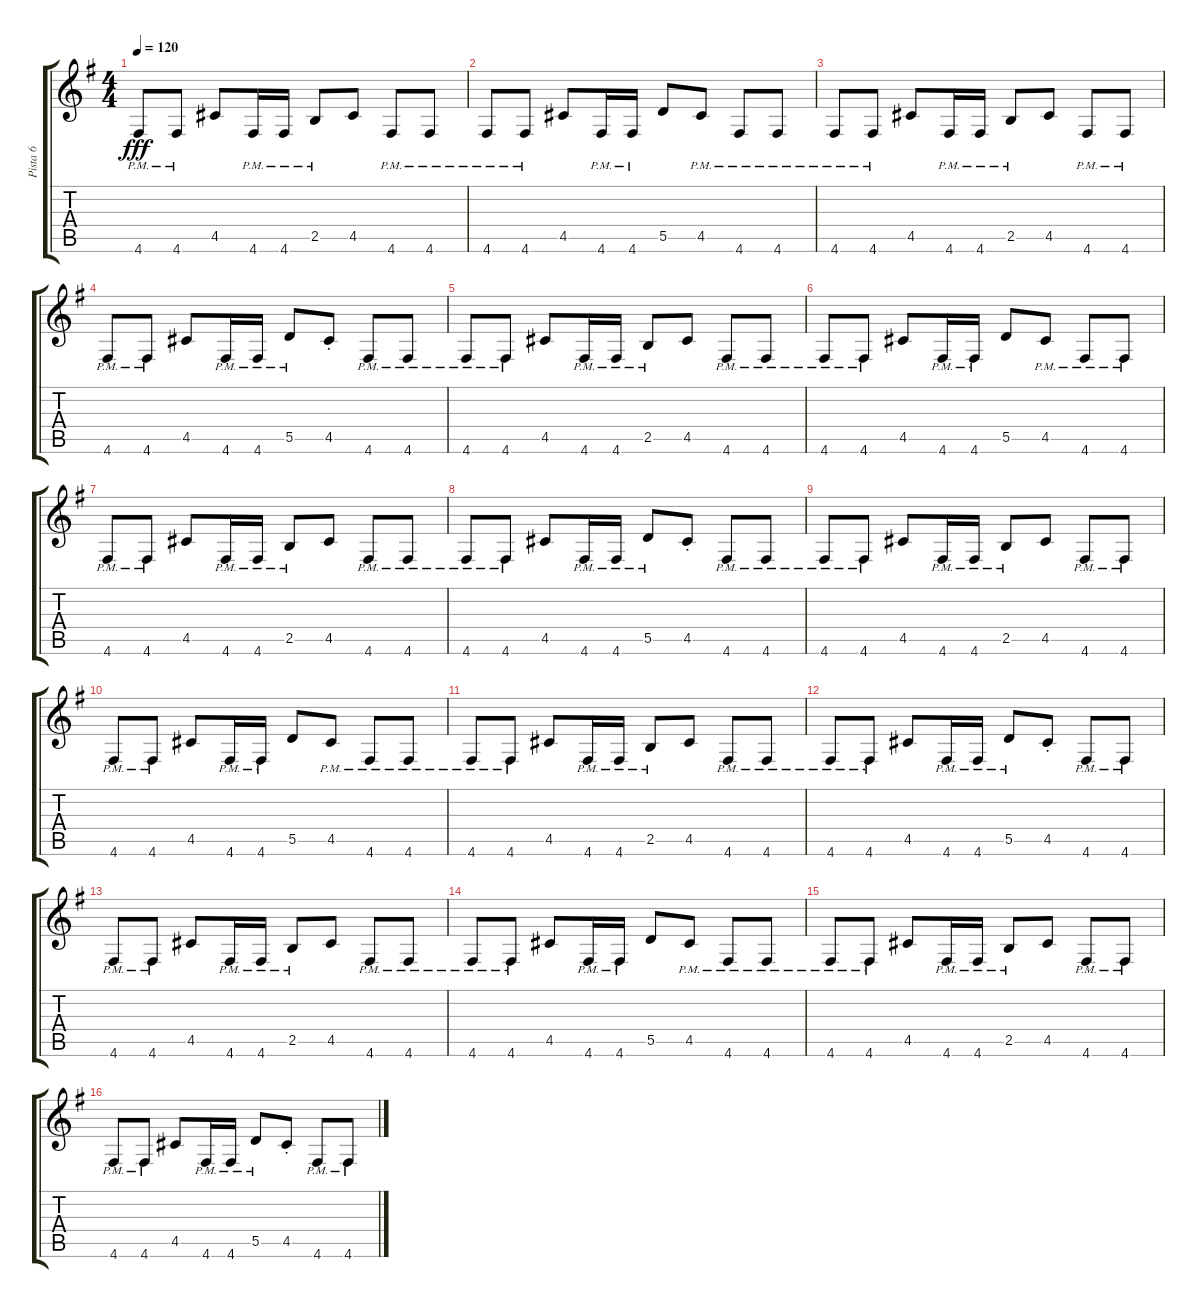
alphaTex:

\track ("Pista 6" "Pista 6") {instrument distortionguitar}
\staff {score tabs}
\tuning (E4 B3 G3 D3 A2 D2) {hide}
\ts (4 4)
\tempo 120
\clef g2
\ks g
4.6{pm}.8{dy fff} 4.6{pm}.8 4.5.8 4.6{pm}.16 4.6{pm}.16 2.5{pm}.8 4.5.8 4.6{pm}.8 4.6{pm}.8 |
4.6{pm}.8 4.6{pm}.8 4.5.8 4.6{pm}.16 4.6{pm}.16 5.5.8 4.5{pm}.8 4.6{pm}.8 4.6{pm}.8 |
4.6{pm}.8 4.6{pm}.8 4.5.8 4.6{pm}.16 4.6{pm}.16 2.5{pm}.8 4.5.8 4.6{pm}.8 4.6{pm}.8 |
4.6{pm}.8 4.6{pm}.8 4.5.8 4.6{pm}.16 4.6{pm}.16 5.5{pm}.8 4.5{st}.8 4.6{pm}.8 4.6{pm}.8 |
4.6{pm}.8 4.6{pm}.8 4.5.8 4.6{pm}.16 4.6{pm}.16 2.5{pm}.8 4.5.8 4.6{pm}.8 4.6{pm}.8 |
4.6{pm}.8 4.6{pm}.8 4.5.8 4.6{pm}.16 4.6{pm}.16 5.5.8 4.5{pm}.8 4.6{pm}.8 4.6{pm}.8 |
4.6{pm}.8 4.6{pm}.8 4.5.8 4.6{pm}.16 4.6{pm}.16 2.5{pm}.8 4.5.8 4.6{pm}.8 4.6{pm}.8 |
4.6{pm}.8 4.6{pm}.8 4.5.8 4.6{pm}.16 4.6{pm}.16 5.5{pm}.8 4.5{st}.8 4.6{pm}.8 4.6{pm}.8 |
4.6{pm}.8 4.6{pm}.8 4.5.8 4.6{pm}.16 4.6{pm}.16 2.5{pm}.8 4.5.8 4.6{pm}.8 4.6{pm}.8 |
4.6{pm}.8 4.6{pm}.8 4.5.8 4.6{pm}.16 4.6{pm}.16 5.5.8 4.5{pm}.8 4.6{pm}.8 4.6{pm}.8 |
4.6{pm}.8 4.6{pm}.8 4.5.8 4.6{pm}.16 4.6{pm}.16 2.5{pm}.8 4.5.8 4.6{pm}.8 4.6{pm}.8 |
4.6{pm}.8 4.6{pm}.8 4.5.8 4.6{pm}.16 4.6{pm}.16 5.5{pm}.8 4.5{st}.8 4.6{pm}.8 4.6{pm}.8 |
4.6{pm}.8 4.6{pm}.8 4.5.8 4.6{pm}.16 4.6{pm}.16 2.5{pm}.8 4.5.8 4.6{pm}.8 4.6{pm}.8 |
4.6{pm}.8 4.6{pm}.8 4.5.8 4.6{pm}.16 4.6{pm}.16 5.5.8 4.5{pm}.8 4.6{pm}.8 4.6{pm}.8 |
4.6{pm}.8 4.6{pm}.8 4.5.8 4.6{pm}.16 4.6{pm}.16 2.5{pm}.8 4.5.8 4.6{pm}.8 4.6{pm}.8 |
4.6{pm}.8 4.6{pm}.8 4.5.8 4.6{pm}.16 4.6{pm}.16 5.5{pm}.8 4.5{st}.8 4.6{pm}.8 4.6{pm}.8
